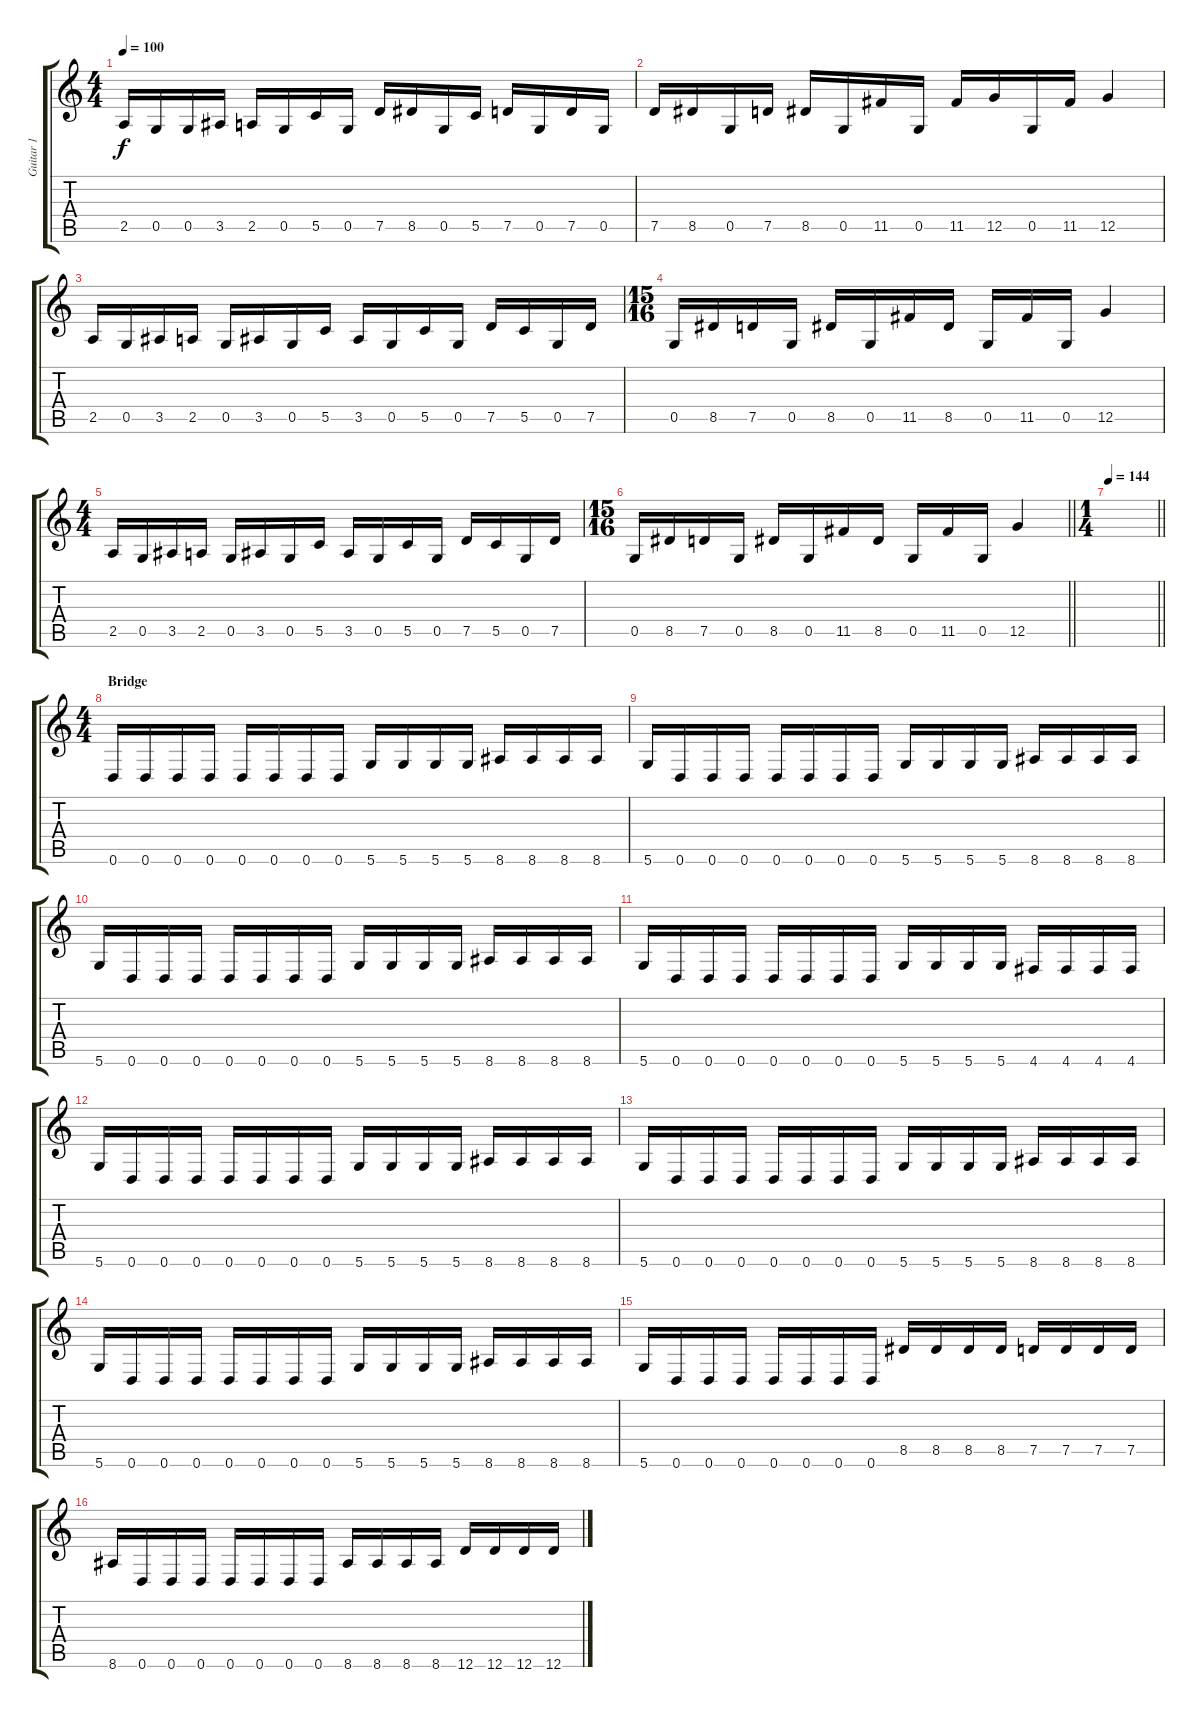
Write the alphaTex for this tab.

\track ("Guitar 1" "Guitar 1") {instrument distortionguitar}
\staff {score tabs}
\tuning (D4 A3 F3 C3 G2 D2) {hide}
\ts (4 4)
\tempo 100
\clef g2
\ks c
2.5.16{dy f} 0.5.16 0.5.16 3.5.16 2.5.16 0.5.16 5.5.16 0.5.16 7.5.16 8.5.16 0.5.16 5.5.16 7.5.16 0.5.16 7.5.16 0.5.16 |
7.5.16 8.5.16 0.5.16 7.5.16 8.5.16 0.5.16 11.5.16 0.5.16 11.5.16 12.5.16 0.5.16 11.5.16 12.5.4 |
2.5.16 0.5.16 3.5.16 2.5.16 0.5.16 3.5.16 0.5.16 5.5.16 3.5.16 0.5.16 5.5.16 0.5.16 7.5.16 5.5.16 0.5.16 7.5.16 |
\ts (15 16)
0.5.16 8.5.16 7.5.16 0.5.16 8.5.16 0.5.16 11.5.16 8.5.16 0.5.16 11.5.16 0.5.16 12.5.4 |
\ts (4 4)
2.5.16 0.5.16 3.5.16 2.5.16 0.5.16 3.5.16 0.5.16 5.5.16 3.5.16 0.5.16 5.5.16 0.5.16 7.5.16 5.5.16 0.5.16 7.5.16 |
\ts (15 16)
\barLineRight lightlight
0.5.16 8.5.16 7.5.16 0.5.16 8.5.16 0.5.16 11.5.16 8.5.16 0.5.16 11.5.16 0.5.16 12.5.4 |
\ts (1 4)
\tempo 144
\barLineRight lightlight
|
\ts (4 4)
\section ("" "Bridge")
0.6.16 0.6.16 0.6.16 0.6.16 0.6.16 0.6.16 0.6.16 0.6.16 5.6.16 5.6.16 5.6.16 5.6.16 8.6.16 8.6.16 8.6.16 8.6.16 |
5.6.16 0.6.16 0.6.16 0.6.16 0.6.16 0.6.16 0.6.16 0.6.16 5.6.16 5.6.16 5.6.16 5.6.16 8.6.16 8.6.16 8.6.16 8.6.16 |
5.6.16 0.6.16 0.6.16 0.6.16 0.6.16 0.6.16 0.6.16 0.6.16 5.6.16 5.6.16 5.6.16 5.6.16 8.6.16 8.6.16 8.6.16 8.6.16 |
5.6.16 0.6.16 0.6.16 0.6.16 0.6.16 0.6.16 0.6.16 0.6.16 5.6.16 5.6.16 5.6.16 5.6.16 4.6.16 4.6.16 4.6.16 4.6.16 |
5.6.16 0.6.16 0.6.16 0.6.16 0.6.16 0.6.16 0.6.16 0.6.16 5.6.16 5.6.16 5.6.16 5.6.16 8.6.16 8.6.16 8.6.16 8.6.16 |
5.6.16 0.6.16 0.6.16 0.6.16 0.6.16 0.6.16 0.6.16 0.6.16 5.6.16 5.6.16 5.6.16 5.6.16 8.6.16 8.6.16 8.6.16 8.6.16 |
5.6.16 0.6.16 0.6.16 0.6.16 0.6.16 0.6.16 0.6.16 0.6.16 5.6.16 5.6.16 5.6.16 5.6.16 8.6.16 8.6.16 8.6.16 8.6.16 |
5.6.16 0.6.16 0.6.16 0.6.16 0.6.16 0.6.16 0.6.16 0.6.16 8.5.16 8.5.16 8.5.16 8.5.16 7.5.16 7.5.16 7.5.16 7.5.16 |
8.6.16 0.6.16 0.6.16 0.6.16 0.6.16 0.6.16 0.6.16 0.6.16 8.6.16 8.6.16 8.6.16 8.6.16 12.6.16 12.6.16 12.6.16 12.6.16
